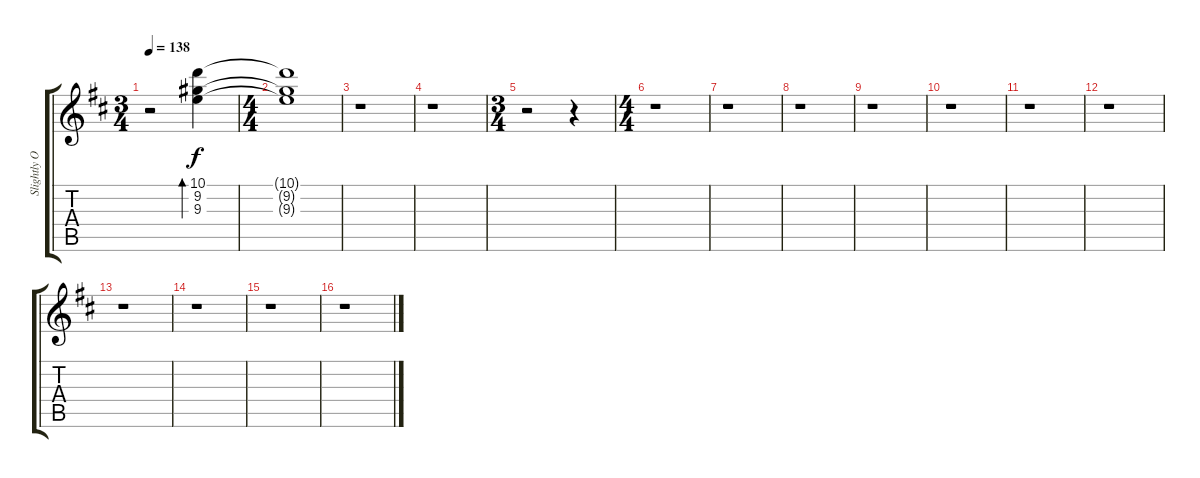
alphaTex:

\track ("Slightly Overdriven Guitar w/ Chorus" "Slightly O") {instrument electricguitarclean}
\staff {score tabs}
\tuning (E4 B3 G3 D3 A2 E2) {hide}
\ts (3 4)
\tempo 138
\clef g2
\ks d
r.2{dy f} (10.1 9.2 9.3).4{bd 30} |
\ts (4 4)
(10.1{t} 9.2{t} 9.3{t}).1 |
r.1 |
r.1 |
\ts (3 4)
r.2 r.4 |
\ts (4 4)
r.1 |
r.1 |
r.1 |
r.1 |
r.1 |
r.1 |
r.1 |
r.1 |
r.1 |
r.1 |
r.1
